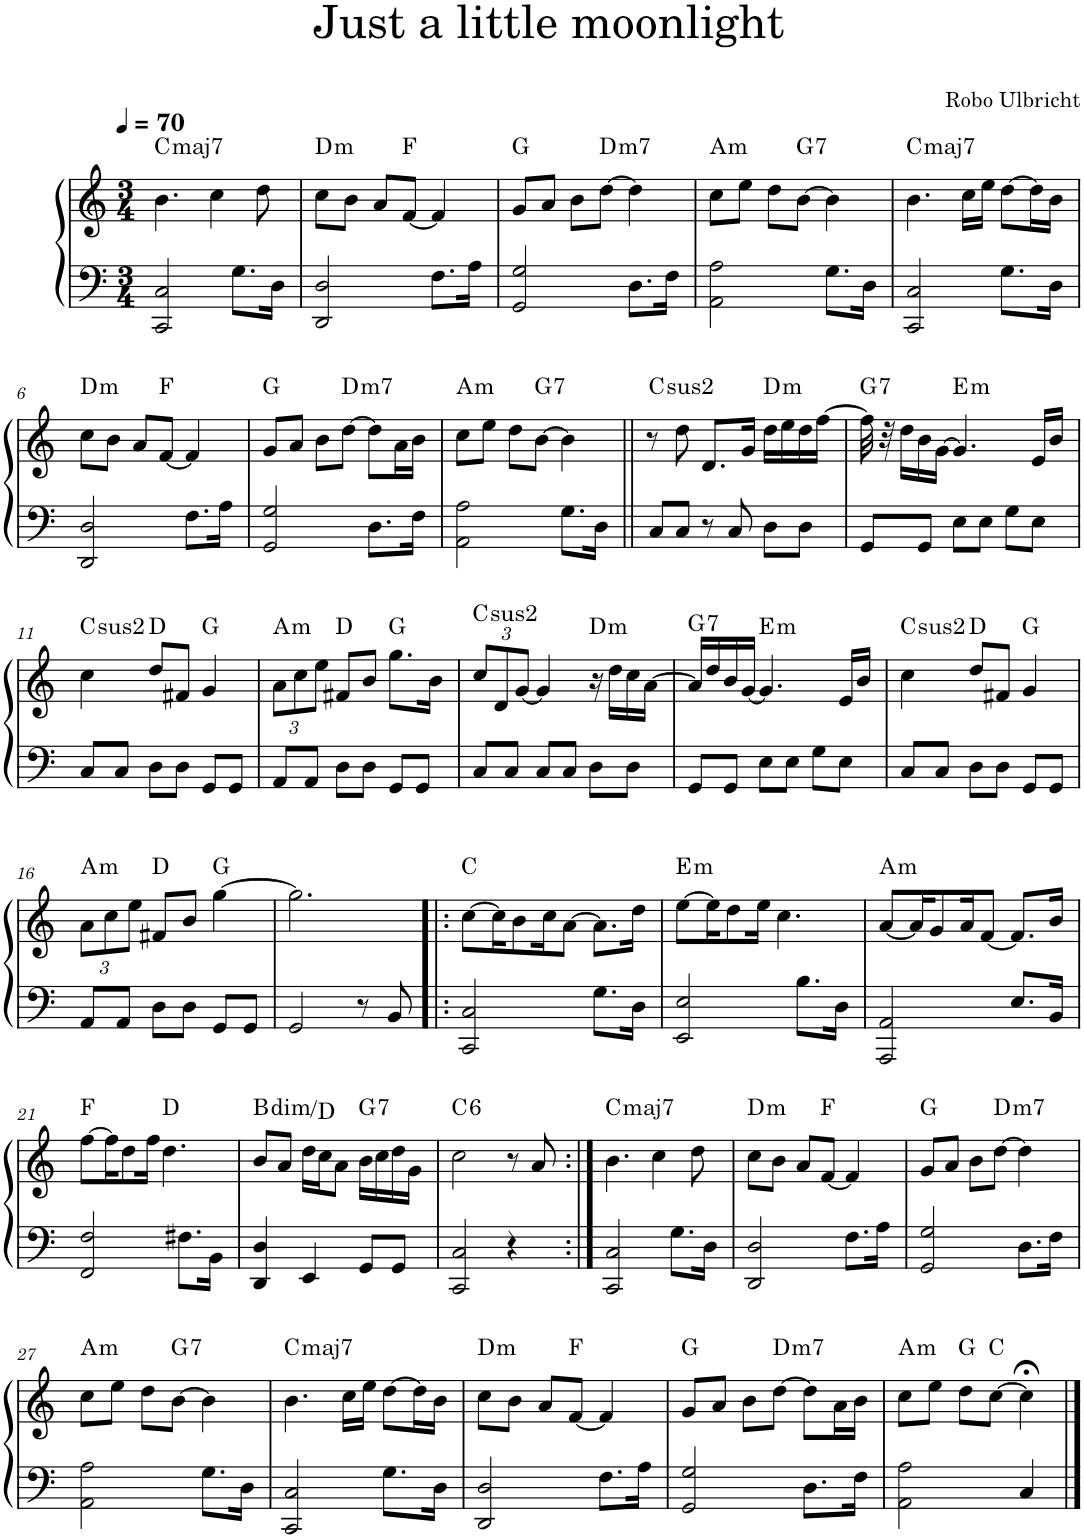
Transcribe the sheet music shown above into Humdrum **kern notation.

**kern	**kern	**harte
*part1	*part1	*part1
*staff2	*staff1	*
*I"Piano	*	*
*I'Pno.	*	*
*clefF4	*clefG2	*
*k[]	*k[]	*
*M3/4	*M3/4	*
*MM70	*MM70	*
=1	=1	=1
!	!	!LO:H:kt=maj7
2CC/ 2C/	4.b\	C:maj7
.	4cc\	.
8.G\L	.	.
.	8dd\	.
16D\Jk	.	.
=2	=2	=2
!	!	!LO:H:kt=m
2DD/ 2D/	8cc\L	D:min
.	8b\J	.
.	8a/L	.
.	[8f/J	F:maj
8.F\L	4f/]	.
16A\Jk	.	.
=3	=3	=3
2GG/ 2G/	8g/L	G:maj
.	8a/J	.
.	8b\L	.
!	!	!LO:H:kt=m7
.	[8dd\J	D:min7
8.D\L	4dd\]	.
16F\Jk	.	.
=4	=4	=4
!	!	!LO:H:kt=m
2AA\ 2A\	8cc\L	A:min
.	8ee\J	.
.	8dd\L	.
!	!	!LO:H:kt=7
.	[8b\J	G:7
8.G\L	4b\]	.
16D\Jk	.	.
=5	=5	=5
!	!	!LO:H:kt=maj7
2CC/ 2C/	4.b\	C:maj7
.	16cc\LL	.
.	16ee\JJ	.
8.G\L	[8dd\L	.
.	16dd\L]	.
16D\Jk	16b\JJ	.
!!LO:LB:g=z
=6	=6	=6
!	!	!LO:H:kt=m
2DD/ 2D/	8cc\L	D:min
.	8b\J	.
.	8a/L	.
.	[8f/J	F:maj
8.F\L	4f/]	.
16A\Jk	.	.
=7	=7	=7
2GG/ 2G/	8g/L	G:maj
.	8a/J	.
.	8b\L	.
!	!	!LO:H:kt=m7
.	[8dd\J	D:min7
8.D\L	8dd\L]	.
.	16a\L	.
16F\Jk	16b\JJ	.
=8	=8	=8
!	!	!LO:H:kt=m
2AA\ 2A\	8cc\L	A:min
.	8ee\J	.
.	8dd\L	.
!	!	!LO:H:kt=7
.	[8b\J	G:7
8.G\L	4b\]	.
16D\Jk	.	.
=9||	=9||	=9||
!	!	!LO:H:kt=2
8C/L	8r	C:(1,2,5)
8C/J	8dd\	.
8r	8.d/L	.
8C/	.	.
.	16g/Jk	.
!	!	!LO:H:kt=m
8D\L	16dd\LL	D:min
.	16ee\	.
8D\J	16dd\	.
.	[16ff\JJ	.
=10	=10	=10
!	!	!LO:H:kt=7
8GG/L	32ff\]	G:7
.	32r	.
.	16dd\LL	.
8GG/J	16b\	.
.	[16g\JJ	.
!	!	!LO:H:kt=m
8E\L	4.g/]	E:min
8E\J	.	.
8G\L	.	.
8E\J	16e/LL	.
.	16b/JJ	.
!!LO:LB:g=z
=11	=11	=11
!	!	!LO:H:kt=2
8C/L	4cc\	C:(1,2,5)
8C/J	.	.
8D\L	8dd/L	D:maj
8D\J	8f#X/J	.
8GG/L	4g/	G:maj
8GG/J	.	.
=12	=12	=12
*	*Xbrackettup	*
!	!	!LO:H:kt=m
8AA/L	12a\L	A:min
.	12cc\	.
8AA/J	.	.
.	12ee\J	.
8D\L	8f#X/L	D:maj
8D\J	8b/J	.
8GG/L	8.gg\L	G:maj
8GG/J	.	.
.	16b\Jk	.
=13	=13	=13
!	!	!LO:H:kt=2
8C/L	12cc/L	C:(1,2,5)
.	12d/	.
8C/J	.	.
.	[12g/J	.
8C/L	4g/]	.
8C/J	.	.
!	!	!LO:H:kt=m
8D\L	16r	D:min
.	16dd\LL	.
8D\J	16cc\	.
.	[16a\JJ	.
=14	=14	=14
!	!	!LO:H:kt=7
8GG/L	16a/LL]	G:7
.	16dd/	.
8GG/J	16b/	.
.	[16g/JJ	.
!	!	!LO:H:kt=m
8E\L	4.g/]	E:min
8E\J	.	.
8G\L	.	.
8E\J	16e/LL	.
.	16b/JJ	.
=15	=15	=15
!	!	!LO:H:kt=2
8C/L	4cc\	C:(1,2,5)
8C/J	.	.
8D\L	8dd/L	D:maj
8D\J	8f#X/J	.
8GG/L	4g/	G:maj
8GG/J	.	.
!!LO:LB:g=z
=16	=16	=16
!	!	!LO:H:kt=m
8AA/L	12a\L	A:min
.	12cc\	.
8AA/J	.	.
.	12ee\J	.
8D\L	8f#X/L	D:maj
8D\J	8b/J	.
8GG/L	[4gg\	G:maj
8GG/J	.	.
=17	=17	=17
2GG/	2.gg\]	.
8r	.	.
8BB/	.	.
=18!|:	=18!|:	=18!|:
2CC/ 2C/	[8cc\L	C:maj
.	16cc\K]	.
.	8b\	.
.	16cc\K	.
.	[8a\J	.
8.G\L	8.a\L]	.
16D\Jk	16dd\Jk	.
=19	=19	=19
!	!	!LO:H:kt=m
2EE/ 2E/	[8ee\L	E:min
.	16ee\K]	.
.	8dd\	.
.	16ee\Jk	.
.	4.cc\	.
8.B\L	.	.
16D\Jk	.	.
=20	=20	=20
!	!	!LO:H:kt=m
2AAA/ 2AA/	[8a/L	A:min
.	16a/K]	.
.	8g/	.
.	16a/K	.
.	[8f/J	.
8.E/L	8.f/L]	.
16BB/Jk	16b/Jk	.
!!LO:LB:g=z
=21	=21	=21
2FF/ 2F/	[8ff\L	F:maj
.	16ff\K]	.
.	8dd\	.
.	16ff\Jk	.
.	4.dd\	D:maj
8.F#X\L	.	.
16BB\Jk	.	.
=22	=22	=22
!	!	!LO:H:kt=dim
4DD/ 4D/	8b/L	B:dim/b3
.	8a/J	.
4EE/	16dd\LL	.
.	16cc\J	.
.	8a\J	.
!	!	!LO:H:kt=7
8GG/L	16b\LL	G:7
.	16cc\	.
8GG/J	16dd\	.
.	16g\JJ	.
=23	=23	=23
!	!	!LO:H:kt=6
2CC/ 2C/	2cc\	C:maj6
4r	8r	.
.	8a/	.
=24:|!	=24:|!	=24:|!
!	!	!LO:H:kt=maj7
2CC/ 2C/	4.b\	C:maj7
.	4cc\	.
8.G\L	.	.
.	8dd\	.
16D\Jk	.	.
=25	=25	=25
!	!	!LO:H:kt=m
2DD/ 2D/	8cc\L	D:min
.	8b\J	.
.	8a/L	.
.	[8f/J	F:maj
8.F\L	4f/]	.
16A\Jk	.	.
=26	=26	=26
2GG/ 2G/	8g/L	G:maj
.	8a/J	.
.	8b\L	.
!	!	!LO:H:kt=m7
.	[8dd\J	D:min7
8.D\L	4dd\]	.
16F\Jk	.	.
!!LO:LB:g=z
=27	=27	=27
!	!	!LO:H:kt=m
2AA\ 2A\	8cc\L	A:min
.	8ee\J	.
.	8dd\L	.
!	!	!LO:H:kt=7
.	[8b\J	G:7
8.G\L	4b\]	.
16D\Jk	.	.
=28	=28	=28
!	!	!LO:H:kt=maj7
2CC/ 2C/	4.b\	C:maj7
.	16cc\LL	.
.	16ee\JJ	.
8.G\L	[8dd\L	.
.	16dd\L]	.
16D\Jk	16b\JJ	.
=29	=29	=29
!	!	!LO:H:kt=m
2DD/ 2D/	8cc\L	D:min
.	8b\J	.
.	8a/L	.
.	[8f/J	F:maj
8.F\L	4f/]	.
16A\Jk	.	.
=30	=30	=30
2GG/ 2G/	8g/L	G:maj
.	8a/J	.
.	8b\L	.
!	!	!LO:H:kt=m7
.	[8dd\J	D:min7
8.D\L	8dd\L]	.
.	16a\L	.
16F\Jk	16b\JJ	.
=31	=31	=31
!	!	!LO:H:kt=m
2AA\ 2A\	8cc\L	A:min
.	8ee\J	.
.	8dd\L	G:maj
.	[8cc\J	C:maj
4C/	4cc;<\]	.
==	==	==
*-	*-	*-
